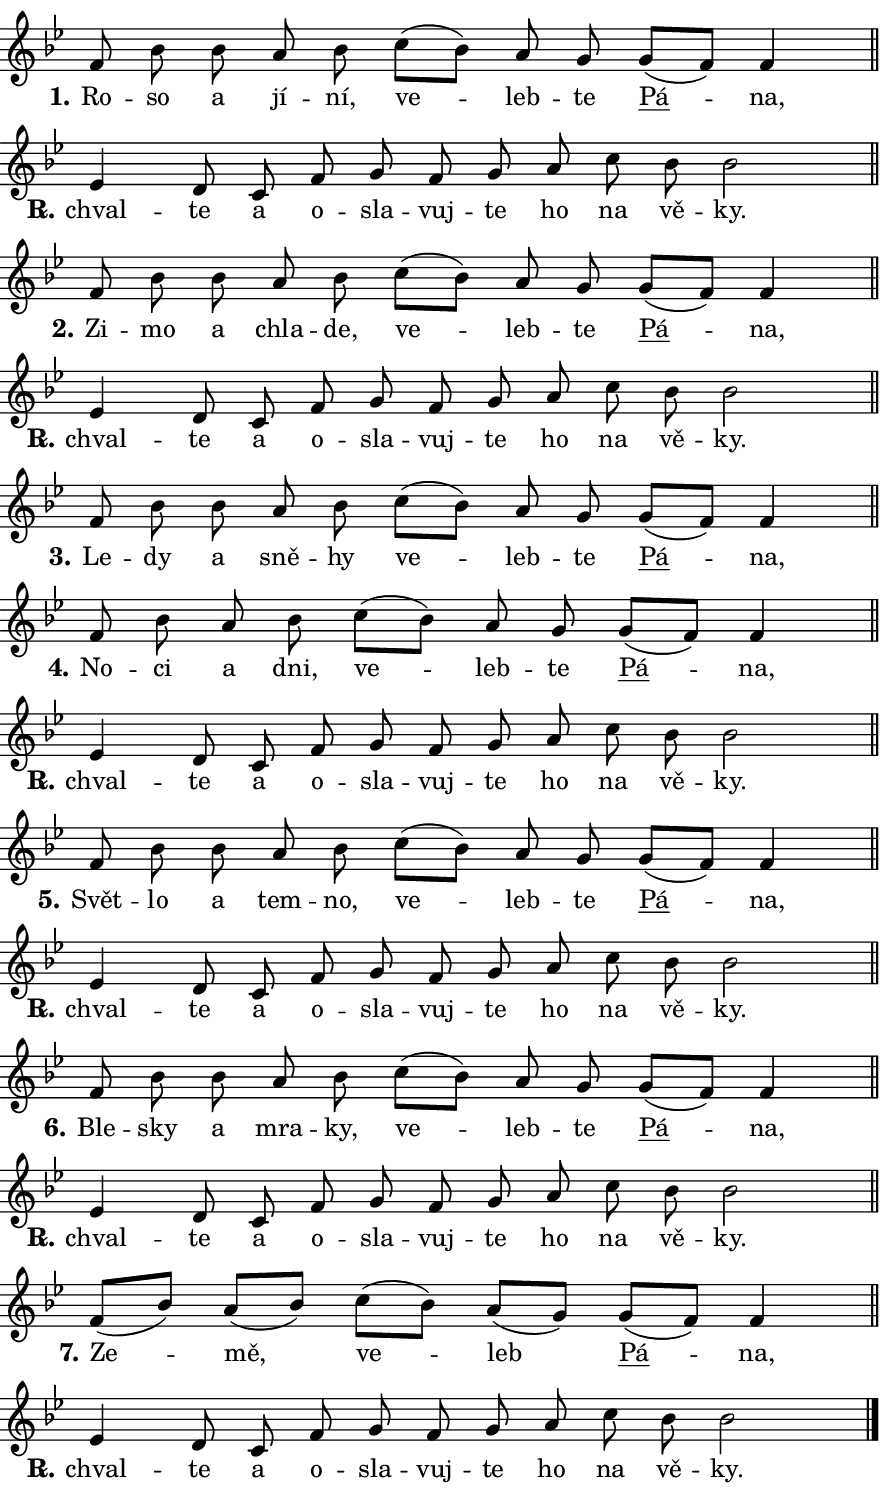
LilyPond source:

\version "2.24.0"
\header { tagline = "" }
\paper {
  indent = 0\cm
  top-margin = 0\cm
  right-margin = 0.13\cm % to fit lyric hyphens
  bottom-margin = 0\cm
  left-margin = 0\cm
  paper-width = 15\cm
  page-breaking = #ly:one-page-breaking
  system-system-spacing.basic-distance = #11
  score-system-spacing.basic-distance = #11
  ragged-last = ##f
}


%% Author: Thomas Morley
%% https://lists.gnu.org/archive/html/lilypond-user/2020-05/msg00002.html
#(define (line-position grob)
"Returns position of @var[grob} in current system:
   @code{'start}, if at first time-step
   @code{'end}, if at last time-step
   @code{'middle} otherwise
"
  (let* ((col (ly:item-get-column grob))
         (ln (ly:grob-object col 'left-neighbor))
         (rn (ly:grob-object col 'right-neighbor))
         (col-to-check-left (if (ly:grob? ln) ln col))
         (col-to-check-right (if (ly:grob? rn) rn col))
         (break-dir-left
           (and
             (ly:grob-property col-to-check-left 'non-musical #f)
             (ly:item-break-dir col-to-check-left)))
         (break-dir-right
           (and
             (ly:grob-property col-to-check-right 'non-musical #f)
             (ly:item-break-dir col-to-check-right))))
        (cond ((eqv? 1 break-dir-left) 'start)
              ((eqv? -1 break-dir-right) 'end)
              (else 'middle))))

#(define (tranparent-at-line-position vctor)
  (lambda (grob)
  "Relying on @code{line-position} select the relevant enry from @var{vctor}.
Used to determine transparency,"
    (case (line-position grob)
      ((end) (not (vector-ref vctor 0)))
      ((middle) (not (vector-ref vctor 1)))
      ((start) (not (vector-ref vctor 2))))))

noteHeadBreakVisibility =
#(define-music-function (break-visibility)(vector?)
"Makes @code{NoteHead}s transparent relying on @var{break-visibility}"
#{
  \override NoteHead.transparent =
    #(tranparent-at-line-position break-visibility)
#})

#(define delete-ledgers-for-transparent-note-heads
  (lambda (grob)
    "Reads whether a @code{NoteHead} is transparent.
If so this @code{NoteHead} is removed from @code{'note-heads} from
@var{grob}, which is supposed to be @code{LedgerLineSpanner}.
As a result ledgers are not printed for this @code{NoteHead}"
    (let* ((nhds-array (ly:grob-object grob 'note-heads))
           (nhds-list
             (if (ly:grob-array? nhds-array)
                 (ly:grob-array->list nhds-array)
                 '()))
           ;; Relies on the transparent-property being done before
           ;; Staff.LedgerLineSpanner.after-line-breaking is executed.
           ;; This is fragile ...
           (to-keep
             (remove
               (lambda (nhd)
                 (ly:grob-property nhd 'transparent #f))
               nhds-list)))
      ;; TODO find a better method to iterate over grob-arrays, similiar
      ;; to filter/remove etc for lists
      ;; For now rebuilt from scratch
      (set! (ly:grob-object grob 'note-heads)  '())
      (for-each
        (lambda (nhd)
          (ly:pointer-group-interface::add-grob grob 'note-heads nhd))
        to-keep))))

squashNotes = {
  \override NoteHead.X-extent = #'(-0.2 . 0.2)
  \override NoteHead.Y-extent = #'(-0.75 . 0)
  \override NoteHead.stencil =
    #(lambda (grob)
       (let ((pos (ly:grob-property grob 'staff-position)))
         (begin
           (if (< pos -7) (display "ERROR: Lower brevis then expected\n") (display ""))
           (if (<= pos -6) ly:text-interface::print ly:note-head::print))))
}
unSquashNotes = {
  \revert NoteHead.X-extent
  \revert NoteHead.Y-extent
  \revert NoteHead.stencil
}

hideNotes = \noteHeadBreakVisibility #begin-of-line-visible
unHideNotes = \noteHeadBreakVisibility #all-visible

% work-around for resetting accidentals
% https://lilypond.org/doc/v2.23/Documentation/notation/displaying-rhythms#unmetered-music
cadenzaMeasure = {
  \cadenzaOff
  \partial 1024 s1024
  \cadenzaOn
}

#(define-markup-command (accent layout props text) (markup?)
  "Underline accented syllable"
  (interpret-markup layout props
    #{\markup \override #'(offset . 4.3) \underline { #text }#}))

responsum = \markup \concat {
  "R" \hspace #-1.05 \path #0.1 #'((moveto 0 0.07) (lineto 0.9 0.8)) \hspace #0.05 "."
}

spaceSize = #0.6828661417322834 % exact space size for TeX Gyre Schola

\layout {
  \context {
    \Staff
    \remove "Time_signature_engraver"
    \override LedgerLineSpanner.after-line-breaking = #delete-ledgers-for-transparent-note-heads
  }
  \context {
    \Lyrics {
      \override LyricSpace.minimum-distance = \spaceSize
      \override LyricText.font-name = #"TeX Gyre Schola"
      \override LyricText.font-size = 1
      \override StanzaNumber.font-name = #"TeX Gyre Schola Bold"
      \override StanzaNumber.font-size = 1
    }
  }
  \context {
    \Score 
    \override NoteHead.text =
      #(lambda (grob) 
        (let ((pos (ly:grob-property grob 'staff-position)))
          #{\markup {
            \combine
              \halign #-0.55 \raise #(if (= pos -6) 0 0.5) \override #'(thickness . 2) \draw-line #'(3.2 . 0)
              \musicglyph "noteheads.sM1"
          }#}))
  }
}

% magnetic-lyrics.ily
%
%   written by
%     Jean Abou Samra <jean@abou-samra.fr>
%     Werner Lemberg <wl@gnu.org>
%
%   adapted by
%     Jiri Hon <jiri.hon@gmail.com>
%
% Version 2022-Apr-15

% https://www.mail-archive.com/lilypond-user@gnu.org/msg149350.html

#(define (Left_hyphen_pointer_engraver context)
   "Collect syllable-hyphen-syllable occurrences in lyrics and store
them in properties.  This engraver only looks to the left.  For
example, if the lyrics input is @code{foo -- bar}, it does the
following.

@itemize @bullet
@item
Set the @code{text} property of the @code{LyricHyphen} grob between
@q{foo} and @q{bar} to @code{foo}.

@item
Set the @code{left-hyphen} property of the @code{LyricText} grob with
text @q{foo} to the @code{LyricHyphen} grob between @q{foo} and
@q{bar}.
@end itemize

Use this auxiliary engraver in combination with the
@code{lyric-@/text::@/apply-@/magnetic-@/offset!} hook."
   (let ((hyphen #f)
         (text #f))
     (make-engraver
      (acknowledgers
       ((lyric-syllable-interface engraver grob source-engraver)
        (set! text grob)))
      (end-acknowledgers
       ((lyric-hyphen-interface engraver grob source-engraver)
        ;(when (not (grob::has-interface grob 'lyric-space-interface))
          (set! hyphen grob)));)
      ((stop-translation-timestep engraver)
       (when (and text hyphen)
         (ly:grob-set-object! text 'left-hyphen hyphen))
       (set! text #f)
       (set! hyphen #f)))))

#(define (lyric-text::apply-magnetic-offset! grob)
   "If the space between two syllables is less than the value in
property @code{LyricText@/.details@/.squash-threshold}, move the right
syllable to the left so that it gets concatenated with the left
syllable.

Use this function as a hook for
@code{LyricText@/.after-@/line-@/breaking} if the
@code{Left_@/hyphen_@/pointer_@/engraver} is active."
   (let ((hyphen (ly:grob-object grob 'left-hyphen #f)))
     (when hyphen
       (let ((left-text (ly:spanner-bound hyphen LEFT)))
         (when (grob::has-interface left-text 'lyric-syllable-interface)
           (let* ((common (ly:grob-common-refpoint grob left-text X))
                  (this-x-ext (ly:grob-extent grob common X))
                  (left-x-ext
                   (begin
                     ;; Trigger magnetism for left-text.
                     (ly:grob-property left-text 'after-line-breaking)
                     (ly:grob-extent left-text common X)))
                  ;; `delta` is the gap width between two syllables.
                  (delta (- (interval-start this-x-ext)
                            (interval-end left-x-ext)))
                  (details (ly:grob-property grob 'details))
                  (threshold (assoc-get 'squash-threshold details 0.2)))
             (when (< delta threshold)
               (let* (;; We have to manipulate the input text so that
                      ;; ligatures crossing syllable boundaries are not
                      ;; disabled.  For languages based on the Latin
                      ;; script this is essentially a beautification.
                      ;; However, for non-Western scripts it can be a
                      ;; necessity.
                      (lt (ly:grob-property left-text 'text))
                      (rt (ly:grob-property grob 'text))
                      (is-space (grob::has-interface hyphen 'lyric-space-interface))
                      (space (if is-space " " ""))
                      (extra-delta (if is-space spaceSize 0))
                      ;; Append new syllable.
                      (ltrt-space (if (and (string? lt) (string? rt))
                                (string-append lt space rt)
                                (make-concat-markup (list lt space rt))))
                      ;; Right-align `ltrt` to the right side.
                      (ltrt-space-markup (grob-interpret-markup
                               grob
                               (make-translate-markup
                                (cons (interval-length this-x-ext) 0)
                                (make-right-align-markup ltrt-space)))))
                 (begin
                   ;; Don't print `left-text`.
                   (ly:grob-set-property! left-text 'stencil #f)
                   ;; Set text and stencil (which holds all collected
                   ;; syllables so far) and shift it to the left.
                   (ly:grob-set-property! grob 'text ltrt-space)
                   (ly:grob-set-property! grob 'stencil ltrt-space-markup)
                   (ly:grob-translate-axis! grob (- (- delta extra-delta)) X))))))))))


#(define (lyric-hyphen::displace-bounds-first grob)
   ;; Make very sure this callback isn't triggered too early.
   (let ((left (ly:spanner-bound grob LEFT))
         (right (ly:spanner-bound grob RIGHT)))
     (ly:grob-property left 'after-line-breaking)
     (ly:grob-property right 'after-line-breaking)
     (ly:lyric-hyphen::print grob)))

squashThreshold = #0.4

\layout {
  \context {
    \Lyrics
    \consists #Left_hyphen_pointer_engraver
    \override LyricText.after-line-breaking =
      #lyric-text::apply-magnetic-offset!
    \override LyricHyphen.stencil = #lyric-hyphen::displace-bounds-first
    \override LyricText.details.squash-threshold = \squashThreshold
    \override LyricHyphen.minimum-distance = 0
    \override LyricHyphen.minimum-length = \squashThreshold
  }
}

squashText = \override LyricText.details.squash-threshold = 9999
unSquashText = \override LyricText.details.squash-threshold = \squashThreshold

leftText = \override LyricText.self-alignment-X = #LEFT
unLeftText = \revert LyricText.self-alignment-X

starOffset = #(lambda (grob) 
                (let ((x_offset (ly:self-alignment-interface::aligned-on-x-parent grob)))
                  (if (= x_offset 0) 0 (+ x_offset 1.2))))

star = #(define-music-function (syllable)(string?)
"Append star separator at the end of a syllable"
#{
  \once \override LyricText.X-offset = #starOffset
  \lyricmode { \markup {
    #syllable
    \override #'((font-name . "TeX Gyre Schola Bold")) \hspace #0.2 \lower #0.65 \larger "*"
  } }
#})

starAccent = #(define-music-function (syllable)(string?)
"Append star separator at the end of a syllable and make accent"
#{
  \once \override LyricText.X-offset = #starOffset
  \lyricmode { \markup {
    \accent #syllable
    \override #'((font-name . "TeX Gyre Schola Bold")) \hspace #0.2 \lower #0.65 \larger "*"
  } }
#})

breath = #(define-music-function (syllable)(string?)
"Append breathing indicator at the end of a syllable"
#{
  \lyricmode { \markup { #syllable "+" } }
#})

optionalBreath = #(define-music-function (syllable)(string?)
"Append optional breathing indicator at the end of a syllable"
#{
  \lyricmode { \markup { #syllable "(+)" } }
#})


\score {
    <<
        \new Voice = "melody" { \cadenzaOn \key bes \major \relative { f'8 bes \bar "" bes a8 bes \bar "" c[( bes)] \bar "" a g \bar "" \bar "" g[( f)] f4 \cadenzaMeasure \bar "||" \break } }
        \new Lyrics \lyricsto "melody" { \lyricmode { \set stanza = "1."
Ro -- so a jí -- ní, ve -- leb -- te \markup \accent Pá -- na, } }
    >>
    \layout {}
}

\score {
    <<
        \new Voice = "melody" { \cadenzaOn \key bes \major \relative { es'4 d8 c \bar "" f g f \bar "" g a \bar "" c bes bes2 \cadenzaMeasure \bar "||" \break } }
        \new Lyrics \lyricsto "melody" { \lyricmode { \set stanza = \responsum
chval -- te a o -- sla -- vuj -- te ho na vě -- ky. } }
    >>
    \layout {}
}

\score {
    <<
        \new Voice = "melody" { \cadenzaOn \key bes \major \relative { f'8 bes \bar "" bes a8 bes \bar "" c[( bes)] \bar "" a g \bar "" \bar "" g[( f)] f4 \cadenzaMeasure \bar "||" \break } }
        \new Lyrics \lyricsto "melody" { \lyricmode { \set stanza = "2."
Zi -- mo a chla -- de, ve -- leb -- te \markup \accent Pá -- na, } }
    >>
    \layout {}
}

\score {
    <<
        \new Voice = "melody" { \cadenzaOn \key bes \major \relative { es'4 d8 c \bar "" f g f \bar "" g a \bar "" c bes bes2 \cadenzaMeasure \bar "||" \break } }
        \new Lyrics \lyricsto "melody" { \lyricmode { \set stanza = \responsum
chval -- te a o -- sla -- vuj -- te ho na vě -- ky. } }
    >>
    \layout {}
}

\score {
    <<
        \new Voice = "melody" { \cadenzaOn \key bes \major \relative { f'8 bes \bar "" bes a8 bes \bar "" c[( bes)] \bar "" a g \bar "" \bar "" g[( f)] f4 \cadenzaMeasure \bar "||" \break } }
        \new Lyrics \lyricsto "melody" { \lyricmode { \set stanza = "3."
Le -- dy a sně -- hy ve -- leb -- te \markup \accent Pá -- na, } }
    >>
    \layout {}
}

\score {
    <<
        \new Voice = "melody" { \cadenzaOn \key bes \major \relative { f'8 bes8 a8 bes \bar "" c[( bes)] \bar "" a g \bar "" \bar "" g[( f)] f4 \cadenzaMeasure \bar "||" \break } }
        \new Lyrics \lyricsto "melody" { \lyricmode { \set stanza = "4."
No -- ci a dni, ve -- leb -- te \markup \accent Pá -- na, } }
    >>
    \layout {}
}

\score {
    <<
        \new Voice = "melody" { \cadenzaOn \key bes \major \relative { es'4 d8 c \bar "" f g f \bar "" g a \bar "" c bes bes2 \cadenzaMeasure \bar "||" \break } }
        \new Lyrics \lyricsto "melody" { \lyricmode { \set stanza = \responsum
chval -- te a o -- sla -- vuj -- te ho na vě -- ky. } }
    >>
    \layout {}
}

\score {
    <<
        \new Voice = "melody" { \cadenzaOn \key bes \major \relative { f'8 bes \bar "" bes a8 bes \bar "" c[( bes)] \bar "" a g \bar "" \bar "" g[( f)] f4 \cadenzaMeasure \bar "||" \break } }
        \new Lyrics \lyricsto "melody" { \lyricmode { \set stanza = "5."
Svět -- lo a tem -- no, ve -- leb -- te \markup \accent Pá -- na, } }
    >>
    \layout {}
}

\score {
    <<
        \new Voice = "melody" { \cadenzaOn \key bes \major \relative { es'4 d8 c \bar "" f g f \bar "" g a \bar "" c bes bes2 \cadenzaMeasure \bar "||" \break } }
        \new Lyrics \lyricsto "melody" { \lyricmode { \set stanza = \responsum
chval -- te a o -- sla -- vuj -- te ho na vě -- ky. } }
    >>
    \layout {}
}

\score {
    <<
        \new Voice = "melody" { \cadenzaOn \key bes \major \relative { f'8 bes \bar "" bes a8 bes \bar "" c[( bes)] \bar "" a g \bar "" \bar "" g[( f)] f4 \cadenzaMeasure \bar "||" \break } }
        \new Lyrics \lyricsto "melody" { \lyricmode { \set stanza = "6."
Ble -- sky a mra -- ky, ve -- leb -- te \markup \accent Pá -- na, } }
    >>
    \layout {}
}

\score {
    <<
        \new Voice = "melody" { \cadenzaOn \key bes \major \relative { es'4 d8 c \bar "" f g f \bar "" g a \bar "" c bes bes2 \cadenzaMeasure \bar "||" \break } }
        \new Lyrics \lyricsto "melody" { \lyricmode { \set stanza = \responsum
chval -- te a o -- sla -- vuj -- te ho na vě -- ky. } }
    >>
    \layout {}
}

\score {
    <<
        \new Voice = "melody" { \cadenzaOn \key bes \major \relative { f'8[( bes8)] a8[( bes)] \bar "" c[( bes)] \bar "" a[( g)] \bar "" \bar "" g[( f)] f4 \cadenzaMeasure \bar "||" \break } }
        \new Lyrics \lyricsto "melody" { \lyricmode { \set stanza = "7."
Ze -- mě, ve -- leb \markup \accent Pá -- na, } }
    >>
    \layout {}
}

\score {
    <<
        \new Voice = "melody" { \cadenzaOn \key bes \major \relative { es'4 d8 c \bar "" f g f \bar "" g a \bar "" c bes bes2 \cadenzaMeasure \bar "||" \break } \bar "|." }
        \new Lyrics \lyricsto "melody" { \lyricmode { \set stanza = \responsum
chval -- te a o -- sla -- vuj -- te ho na vě -- ky. } }
    >>
    \layout {}
}
